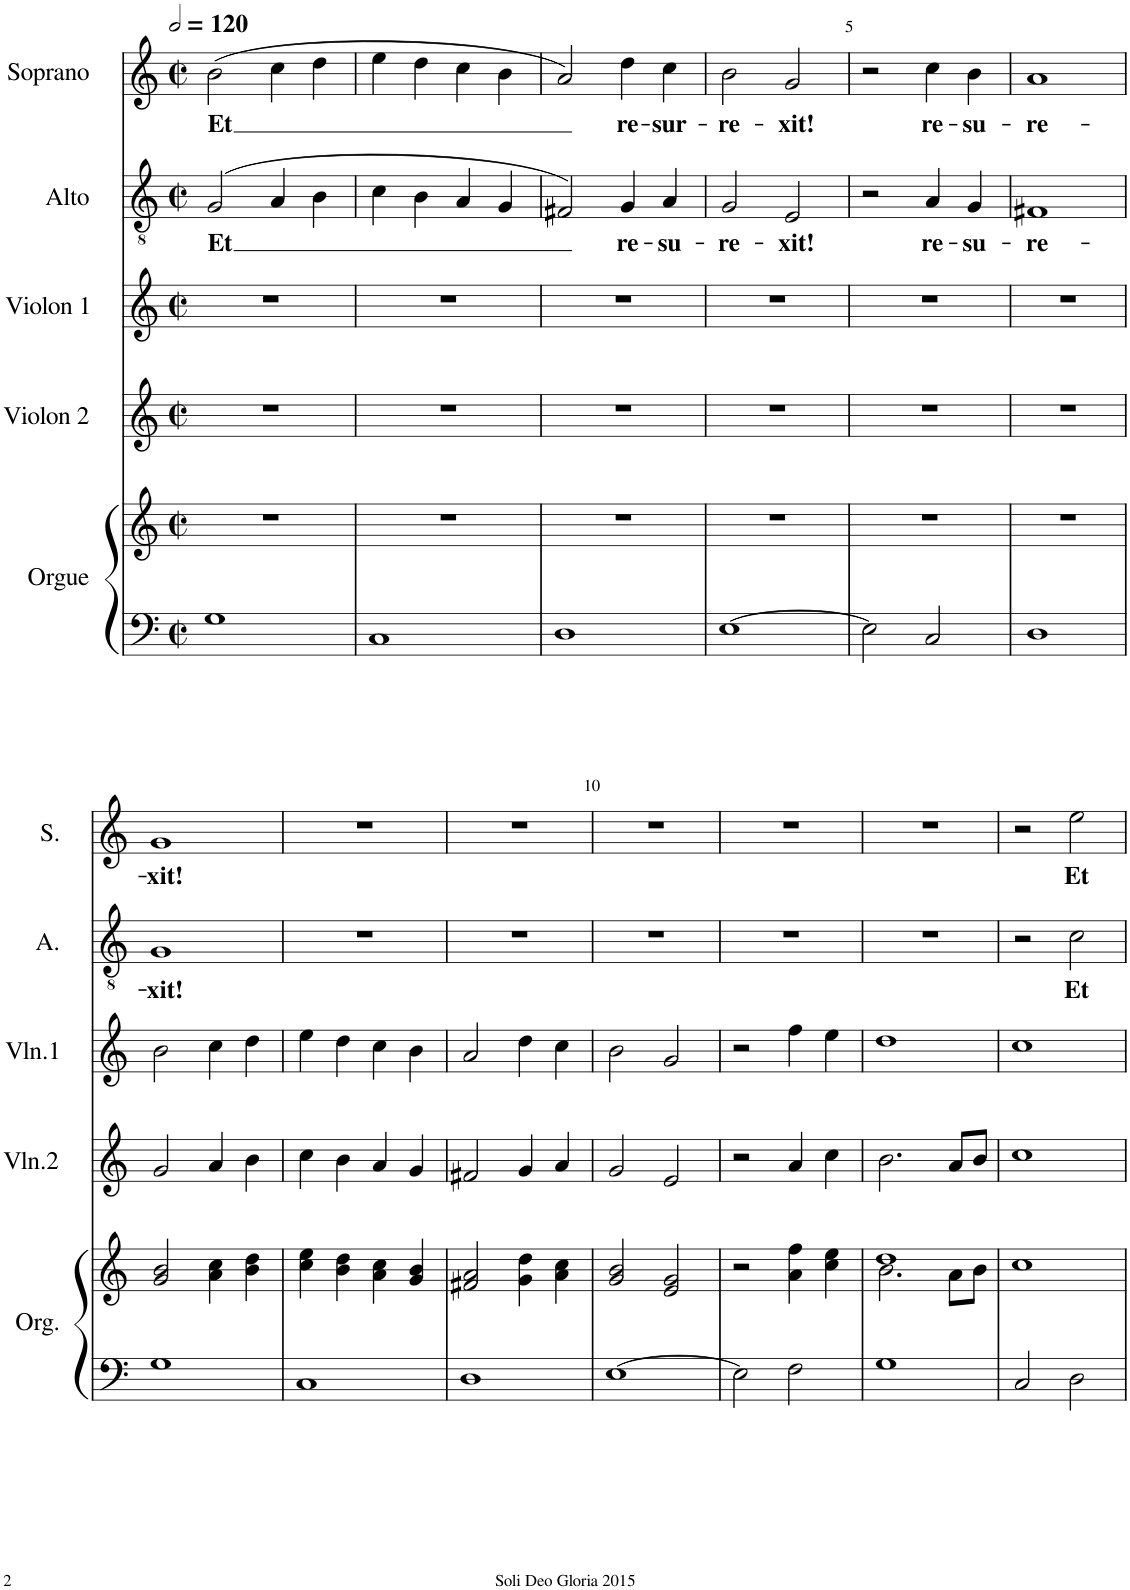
**kern	**kern	**kern	**kern	**kern	**text	**kern	**text
*part5	*part5	*part4	*part3	*part2	*part2	*part1	*part1
*staff6	*staff5	*staff4	*staff3	*staff2	*staff2	*staff1	*staff1
*I"Orgue	*	*I"Violon 2	*I"Violon 1	*I"Alto	*	*I"Soprano	*
*I'Org.	*	*I'Vln.2	*I'Vln.1	*I'A.	*	*I'S.	*
*clefF4	*clefG2	*clefG2	*clefG2	*clefGv2	*	*clefG2	*
*k[]	*k[]	*k[]	*k[]	*k[]	*	*k[]	*
*M2/2	*M2/2	*M2/2	*M2/2	*M2/2	*	*M2/2	*
*met(c|)	*met(c|)	*met(c|)	*met(c|)	*met(c|)	*	*met(c|)	*
*MM240	*MM240	*MM240	*MM240	*MM240	*	*MM240	*
=1	=1	=1	=1	=1	=1	=1	=1
!	!	!	!	!	!LO:LY:b	!	!LO:LY:b
1G	1r	1r	1r	(2G/	Et	(2b\	Et
.	.	.	.	4A/	.	4cc\	.
.	.	.	.	4B\	.	4dd\	.
=2	=2	=2	=2	=2	=2	=2	=2
1C	1r	1r	1r	4c\	.	4ee\	.
.	.	.	.	4B\	.	4dd\	.
.	.	.	.	4A/	.	4cc\	.
.	.	.	.	4G/	.	4b\	.
=3	=3	=3	=3	=3	=3	=3	=3
1D	1r	1r	1r	2F#X/)	.	2a/)	.
!	!	!	!	!	!LO:LY:b	!	!LO:LY:b
.	.	.	.	4G/	re-	4dd\	re-
!	!	!	!	!	!LO:LY:b	!	!LO:LY:b
.	.	.	.	4A/	-su-	4cc\	-sur-
=4	=4	=4	=4	=4	=4	=4	=4
!	!	!	!	!	!LO:LY:b	!	!LO:LY:b
[1E	1r	1r	1r	2G/	-re-	2b\	-re-
!	!	!	!	!	!LO:LY:b	!	!LO:LY:b
.	.	.	.	2E/	-xit!	2g/	-xit!
=5	=5	=5	=5	=5	=5	=5	=5
2E\]	1r	1r	1r	2r	.	2r	.
!	!	!	!	!	!LO:LY:b	!	!LO:LY:b
2C/	.	.	.	4A/	re-	4cc\	re-
!	!	!	!	!	!LO:LY:b	!	!LO:LY:b
.	.	.	.	4G/	-su-	4b\	-su-
=6	=6	=6	=6	=6	=6	=6	=6
!	!	!	!	!	!LO:LY:b	!	!LO:LY:b
1D	1r	1r	1r	1F#X	-re-	1a	-re-
!!LO:LB:g=z
=7	=7	=7	=7	=7	=7	=7	=7
!	!	!	!	!	!LO:LY:b	!	!LO:LY:b
1G	2g/ 2b/	2g/	2b\	1G	-xit!	1g	-xit!
.	4a\ 4cc\	4a/	4cc\	.	.	.	.
.	4b\ 4dd\	4b\	4dd\	.	.	.	.
=8	=8	=8	=8	=8	=8	=8	=8
1C	4cc\ 4ee\	4cc\	4ee\	1r	.	1r	.
.	4b\ 4dd\	4b\	4dd\	.	.	.	.
.	4a\ 4cc\	4a/	4cc\	.	.	.	.
.	4g/ 4b/	4g/	4b\	.	.	.	.
=9	=9	=9	=9	=9	=9	=9	=9
1D	2f#X/ 2a/	2f#X/	2a/	1r	.	1r	.
.	4g\ 4dd\	4g/	4dd\	.	.	.	.
.	4a\ 4cc\	4a/	4cc\	.	.	.	.
=10	=10	=10	=10	=10	=10	=10	=10
[1E	2g/ 2b/	2g/	2b\	1r	.	1r	.
.	2e/ 2g/	2e/	2g/	.	.	.	.
=11	=11	=11	=11	=11	=11	=11	=11
2E\]	2r	2r	2r	1r	.	1r	.
2F\	4a\ 4ff\	4a/	4ff\	.	.	.	.
.	4cc\ 4ee\	4cc\	4ee\	.	.	.	.
=12	=12	=12	=12	=12	=12	=12	=12
*	*^	*	*	*	*	*	*
1G	1dd	2.b\	2.b\	1dd	1r	.	1r	.
.	.	8a\L	8a/L	.	.	.	.	.
.	.	8b\J	8b/J	.	.	.	.	.
*	*v	*v	*	*	*	*	*	*
=13	=13	=13	=13	=13	=13	=13	=13
2C/	1cc	1cc	1cc	2r	.	2r	.
!	!	!	!	!	!LO:LY:b	!	!LO:LY:b
2D\	.	.	.	2c\	Et	2ee\	Et
=	=	=	=	=	=	=	=
*-	*-	*-	*-	*-	*-	*-	*-
